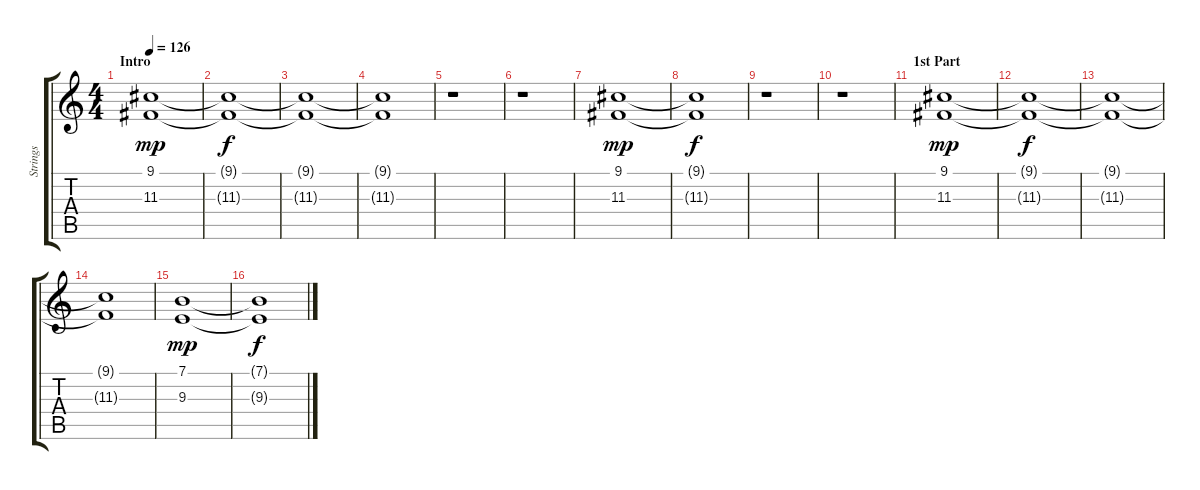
\track ("Strings" "Strings") {instrument synthstrings2}
\staff {score tabs}
\tuning (E4 B3 G3 D3 A2 E2) {hide}
\ts (4 4)
\section ("" "Intro")
\tempo 126
\clef g2
\ks c
(9.1 11.3).1{dy mp instrument synthstrings2} |
(9.1{t} 11.3{t}).1{dy f} |
(9.1{t} 11.3{t}).1 |
(9.1{t} 11.3{t}).1 |
r.1 |
r.1 |
(9.1 11.3).1{dy mp} |
(9.1{t} 11.3{t}).1{dy f} |
r.1 |
r.1 |
\section ("" "1st Part")
(9.1 11.3).1{dy mp} |
(9.1{t} 11.3{t}).1{dy f} |
(9.1{t} 11.3{t}).1 |
(9.1{t} 11.3{t}).1 |
(7.1 9.3).1{dy mp} |
(7.1{t} 9.3{t}).1{dy f}
